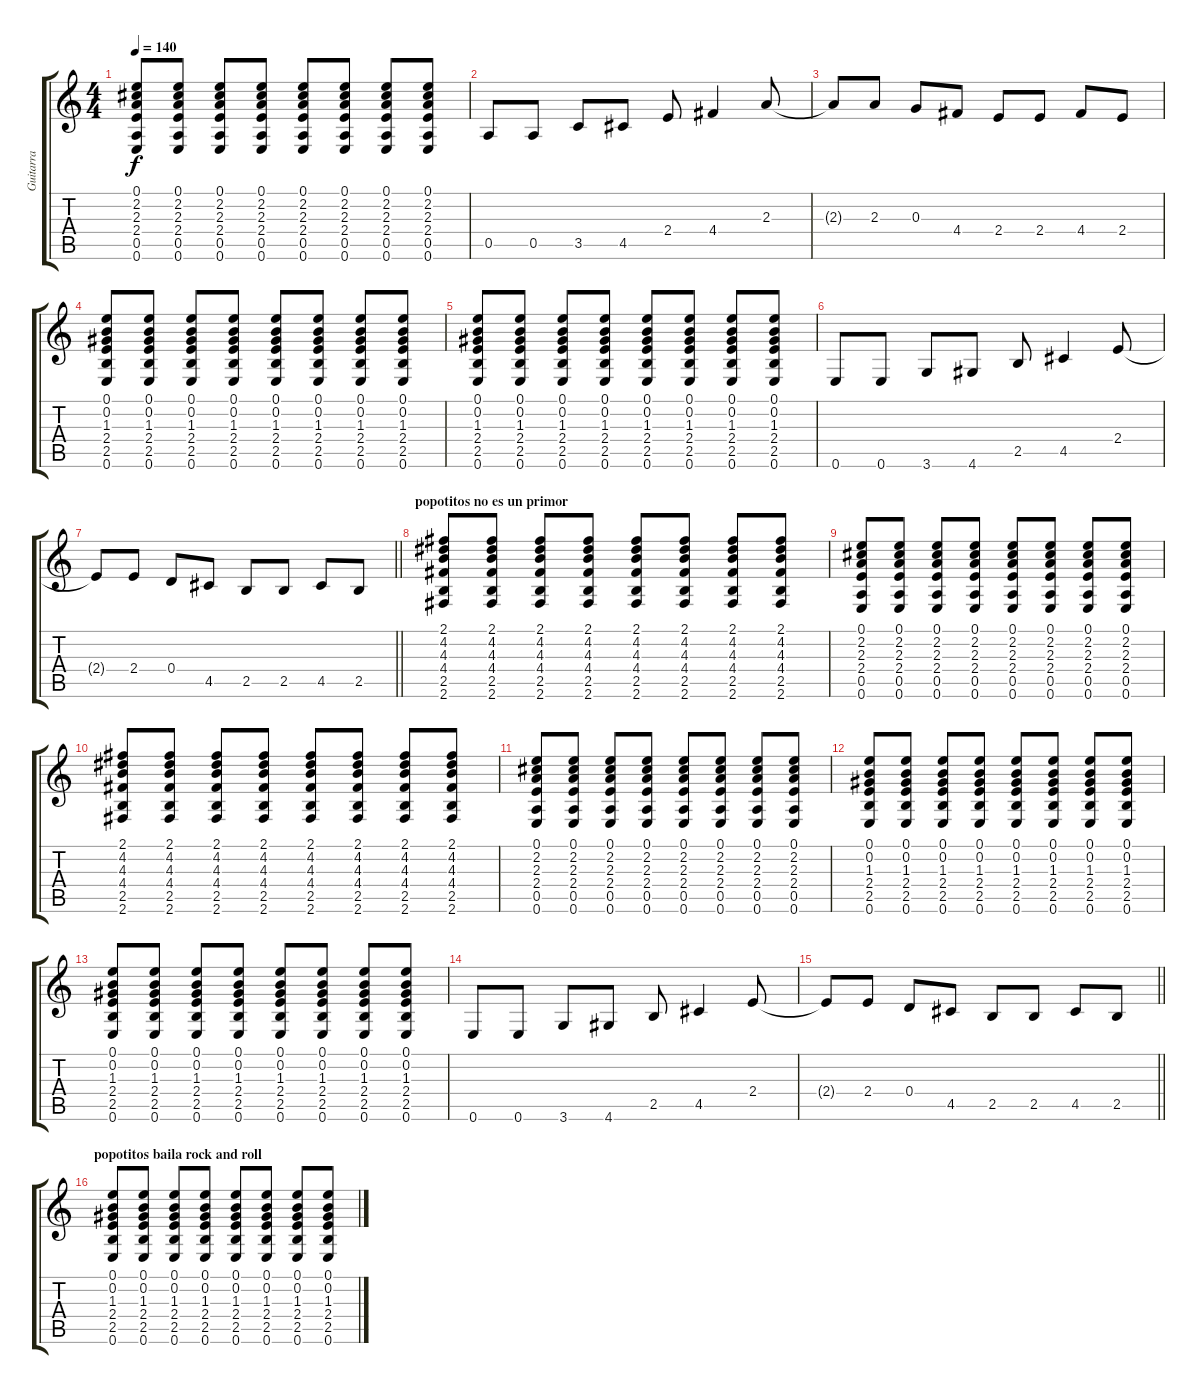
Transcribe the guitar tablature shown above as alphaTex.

\track ("Guitarra" "Guitarra") {instrument electricguitarclean}
\staff {score tabs}
\tuning (E4 B3 G3 D3 A2 E2) {hide}
\ts (4 4)
\tempo 140
\clef g2
\ks c
(0.1 2.2 2.3 2.4 0.5 0.6).8{dy f} (0.1 2.2 2.3 2.4 0.5 0.6).8 (0.1 2.2 2.3 2.4 0.5 0.6).8 (0.1 2.2 2.3 2.4 0.5 0.6).8 (0.1 2.2 2.3 2.4 0.5 0.6).8 (0.1 2.2 2.3 2.4 0.5 0.6).8 (0.1 2.2 2.3 2.4 0.5 0.6).8 (0.1 2.2 2.3 2.4 0.5 0.6).8 |
0.5.8 0.5.8 3.5.8 4.5.8 2.4.8 4.4.4 2.3.8 |
2.3{t}.8 2.3.8 0.3.8 4.4.8 2.4.8 2.4.8 4.4.8 2.4.8 |
(0.1 0.2 1.3 2.4 2.5 0.6).8 (0.1 0.2 1.3 2.4 2.5 0.6).8 (0.1 0.2 1.3 2.4 2.5 0.6).8 (0.1 0.2 1.3 2.4 2.5 0.6).8 (0.1 0.2 1.3 2.4 2.5 0.6).8 (0.1 0.2 1.3 2.4 2.5 0.6).8 (0.1 0.2 1.3 2.4 2.5 0.6).8 (0.1 0.2 1.3 2.4 2.5 0.6).8 |
(0.1 0.2 1.3 2.4 2.5 0.6).8 (0.1 0.2 1.3 2.4 2.5 0.6).8 (0.1 0.2 1.3 2.4 2.5 0.6).8 (0.1 0.2 1.3 2.4 2.5 0.6).8 (0.1 0.2 1.3 2.4 2.5 0.6).8 (0.1 0.2 1.3 2.4 2.5 0.6).8 (0.1 0.2 1.3 2.4 2.5 0.6).8 (0.1 0.2 1.3 2.4 2.5 0.6).8 |
0.6.8 0.6.8 3.6.8 4.6.8 2.5.8 4.5.4 2.4.8 |
\barLineRight lightlight
2.4{t}.8 2.4.8 0.4.8 4.5.8 2.5.8 2.5.8 4.5.8 2.5.8 |
\section ("" "popotitos no es un primor")
(2.1 4.2 4.3 4.4 2.5 2.6).8 (2.1 4.2 4.3 4.4 2.5 2.6).8 (2.1 4.2 4.3 4.4 2.5 2.6).8 (2.1 4.2 4.3 4.4 2.5 2.6).8 (2.1 4.2 4.3 4.4 2.5 2.6).8 (2.1 4.2 4.3 4.4 2.5 2.6).8 (2.1 4.2 4.3 4.4 2.5 2.6).8 (2.1 4.2 4.3 4.4 2.5 2.6).8 |
(0.1 2.2 2.3 2.4 0.5 0.6).8 (0.1 2.2 2.3 2.4 0.5 0.6).8 (0.1 2.2 2.3 2.4 0.5 0.6).8 (0.1 2.2 2.3 2.4 0.5 0.6).8 (0.1 2.2 2.3 2.4 0.5 0.6).8 (0.1 2.2 2.3 2.4 0.5 0.6).8 (0.1 2.2 2.3 2.4 0.5 0.6).8 (0.1 2.2 2.3 2.4 0.5 0.6).8 |
(2.1 4.2 4.3 4.4 2.5 2.6).8 (2.1 4.2 4.3 4.4 2.5 2.6).8 (2.1 4.2 4.3 4.4 2.5 2.6).8 (2.1 4.2 4.3 4.4 2.5 2.6).8 (2.1 4.2 4.3 4.4 2.5 2.6).8 (2.1 4.2 4.3 4.4 2.5 2.6).8 (2.1 4.2 4.3 4.4 2.5 2.6).8 (2.1 4.2 4.3 4.4 2.5 2.6).8 |
(0.1 2.2 2.3 2.4 0.5 0.6).8 (0.1 2.2 2.3 2.4 0.5 0.6).8 (0.1 2.2 2.3 2.4 0.5 0.6).8 (0.1 2.2 2.3 2.4 0.5 0.6).8 (0.1 2.2 2.3 2.4 0.5 0.6).8 (0.1 2.2 2.3 2.4 0.5 0.6).8 (0.1 2.2 2.3 2.4 0.5 0.6).8 (0.1 2.2 2.3 2.4 0.5 0.6).8 |
(0.1 0.2 1.3 2.4 2.5 0.6).8 (0.1 0.2 1.3 2.4 2.5 0.6).8 (0.1 0.2 1.3 2.4 2.5 0.6).8 (0.1 0.2 1.3 2.4 2.5 0.6).8 (0.1 0.2 1.3 2.4 2.5 0.6).8 (0.1 0.2 1.3 2.4 2.5 0.6).8 (0.1 0.2 1.3 2.4 2.5 0.6).8 (0.1 0.2 1.3 2.4 2.5 0.6).8 |
(0.1 0.2 1.3 2.4 2.5 0.6).8 (0.1 0.2 1.3 2.4 2.5 0.6).8 (0.1 0.2 1.3 2.4 2.5 0.6).8 (0.1 0.2 1.3 2.4 2.5 0.6).8 (0.1 0.2 1.3 2.4 2.5 0.6).8 (0.1 0.2 1.3 2.4 2.5 0.6).8 (0.1 0.2 1.3 2.4 2.5 0.6).8 (0.1 0.2 1.3 2.4 2.5 0.6).8 |
0.6.8 0.6.8 3.6.8 4.6.8 2.5.8 4.5.4 2.4.8 |
\barLineRight lightlight
2.4{t}.8 2.4.8 0.4.8 4.5.8 2.5.8 2.5.8 4.5.8 2.5.8 |
\section ("" "popotitos baila rock and roll")
(0.1 0.2 1.3 2.4 2.5 0.6).8 (0.1 0.2 1.3 2.4 2.5 0.6).8 (0.1 0.2 1.3 2.4 2.5 0.6).8 (0.1 0.2 1.3 2.4 2.5 0.6).8 (0.1 0.2 1.3 2.4 2.5 0.6).8 (0.1 0.2 1.3 2.4 2.5 0.6).8 (0.1 0.2 1.3 2.4 2.5 0.6).8 (0.1 0.2 1.3 2.4 2.5 0.6).8
